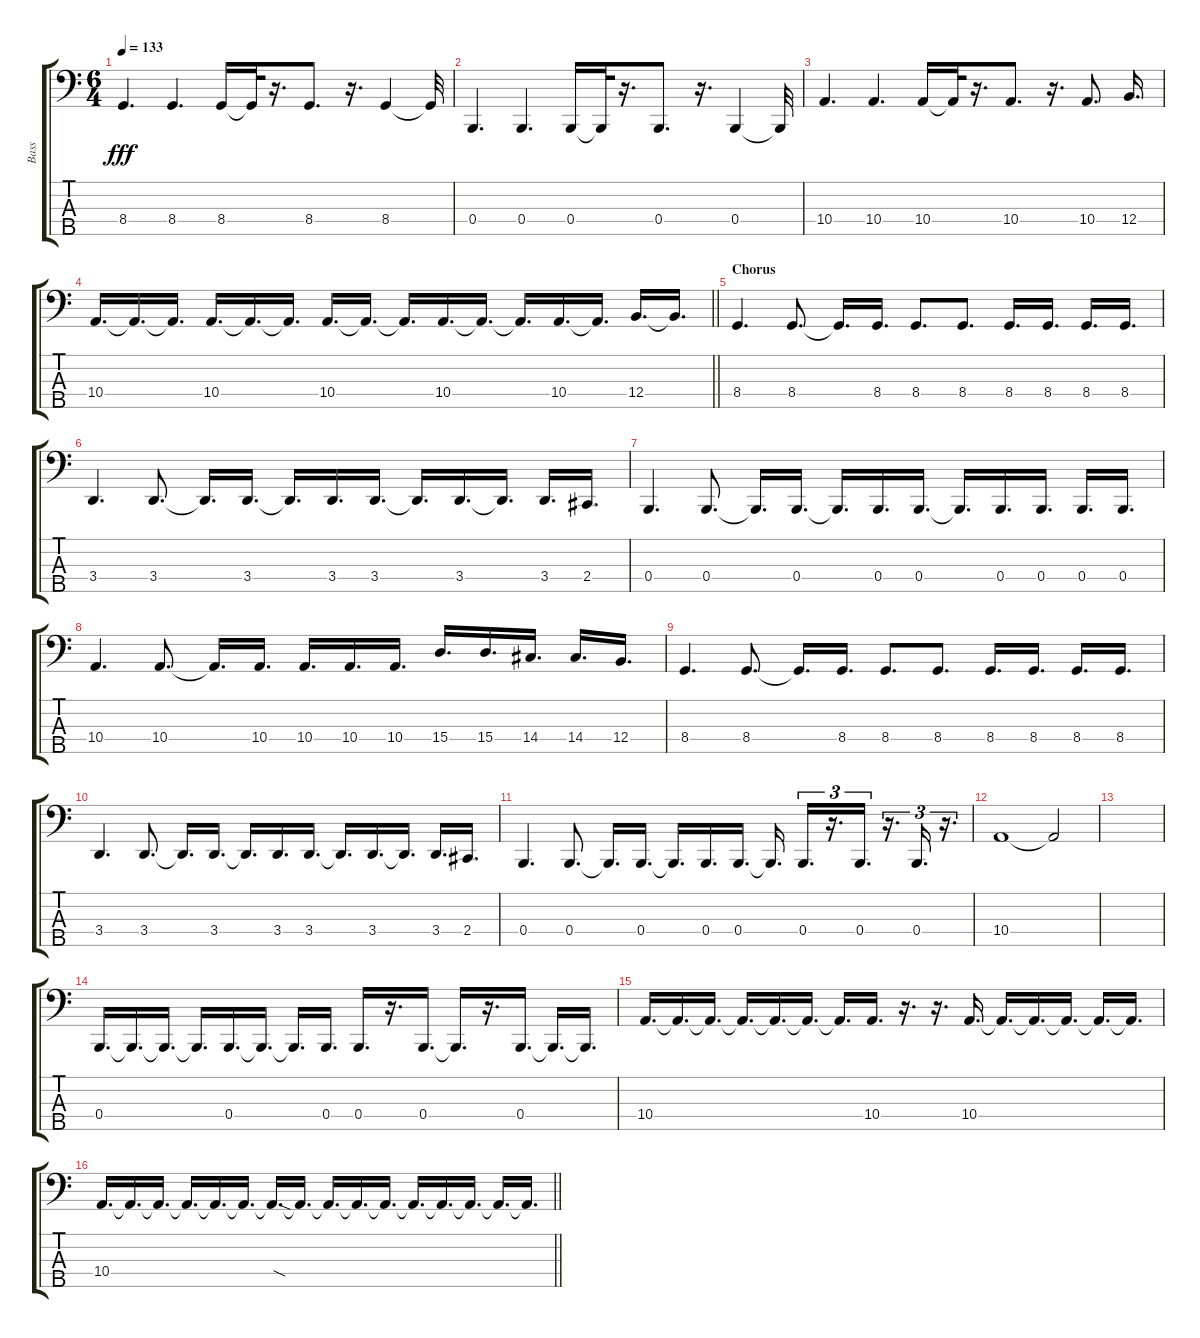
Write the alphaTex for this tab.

\track ("Bass" "Bass") {instrument electricbassfinger}
\staff {score tabs}
\tuning (E2 B1 Gb1 B0 Gb0) {hide}
\ts (6 4)
\tempo 133
\clef f4
\ks c
8.4.4{d dy fff} 8.4.4{d} 8.4.16 8.4{t}.32 r.16{d} 8.4.8{d} r.16{d} 8.4.4 8.4{t}.32 |
0.4.4{d} 0.4.4{d} 0.4.16 0.4{t}.32 r.16{d} 0.4.8{d} r.16{d} 0.4.4 0.4{t}.32 |
10.4.4{d} 10.4.4{d} 10.4.16 10.4{t}.32 r.16{d} 10.4.8{d} r.16{d} 10.4.8{d} 12.4.16{d} |
\barLineRight lightlight
10.4.16{d} 10.4{t}.16{d} 10.4{t}.16{d} 10.4.16{d} 10.4{t}.16{d} 10.4{t}.16{d} 10.4.16{d} 10.4{t}.16{d} 10.4{t}.16{d} 10.4.16{d} 10.4{t}.16{d} 10.4{t}.16{d} 10.4.16{d} 10.4{t}.16{d} 12.4.16{d} 12.4{t}.16{d} |
\section ("" "Chorus")
8.4.4{d} 8.4.8{d} 8.4{t}.16{d} 8.4.16{d} 8.4.8{d} 8.4.8{d} 8.4.16{d} 8.4.16{d} 8.4.16{d} 8.4.16{d} |
3.4.4{d} 3.4.8{d} 3.4{t}.16{d} 3.4.16{d} 3.4{t}.16{d} 3.4.16{d} 3.4.16{d} 3.4{t}.16{d} 3.4.16{d} 3.4{t}.16{d} 3.4.16{d} 2.4.16{d} |
0.4.4{d} 0.4.8{d} 0.4{t}.16{d} 0.4.16{d} 0.4{t}.16{d} 0.4.16{d} 0.4.16{d} 0.4{t}.16{d} 0.4.16{d} 0.4.16{d} 0.4.16{d} 0.4.16{d} |
10.4.4{d} 10.4.8{d} 10.4{t}.16{d} 10.4.16{d} 10.4.16{d} 10.4.16{d} 10.4.16{d} 15.4.16{d} 15.4.16{d} 14.4.16{d} 14.4.16{d} 12.4.16{d} |
8.4.4{d} 8.4.8{d} 8.4{t}.16{d} 8.4.16{d} 8.4.8{d} 8.4.8{d} 8.4.16{d} 8.4.16{d} 8.4.16{d} 8.4.16{d} |
3.4.4{d} 3.4.8{d} 3.4{t}.16{d} 3.4.16{d} 3.4{t}.16{d} 3.4.16{d} 3.4.16{d} 3.4{t}.16{d} 3.4.16{d} 3.4{t}.16{d} 3.4.16{d} 2.4.16{d} |
0.4.4{d} 0.4.8{d} 0.4{t}.16{d} 0.4.16{d} 0.4{t}.16{d} 0.4.16{d} 0.4.16{d} 0.4{t}.16{d beam splitsecondary} 0.4.16{d tu (3 2)} r.16{d tu (3 2)} 0.4.16{d tu (3 2)} r.16{d tu (3 2)} 0.4.16{d tu (3 2)} r.16{d tu (3 2)} |
10.4.1 10.4{t}.2 |
|
0.4.16{d} 0.4{t}.16{d} 0.4{t}.16{d} 0.4{t}.16{d} 0.4.16{d} 0.4{t}.16{d} 0.4{t}.16{d} 0.4.16{d} 0.4.16{d} r.16{d} 0.4.16{d} 0.4{t}.16{d} r.16{d} 0.4.16{d} 0.4{t}.16{d} 0.4{t}.16{d} |
10.4.16{d} 10.4{t}.16{d} 10.4{t}.16{d} 10.4{t}.16{d} 10.4{t}.16{d} 10.4{t}.16{d} 10.4{t}.16{d} 10.4.16{d} r.16{d} r.16{d} 10.4.16{d} 10.4{t}.16{d} 10.4{t}.16{d} 10.4{t}.16{d} 10.4{t}.16{d} 10.4{t}.16{d} |
\barLineRight lightlight
10.4.16{d} 10.4{t}.16{d} 10.4{t}.16{d} 10.4{t}.16{d} 10.4{t}.16{d} 10.4{t}.16{d} 10.4{sod t}.16{d} 10.4{t}.16{d} 10.4{t}.16{d} 10.4{t}.16{d} 10.4{t}.16{d} 10.4{t}.16{d} 10.4{t}.16{d} 10.4{t}.16{d} 10.4{t}.16{d} 10.4{t}.16{d}
